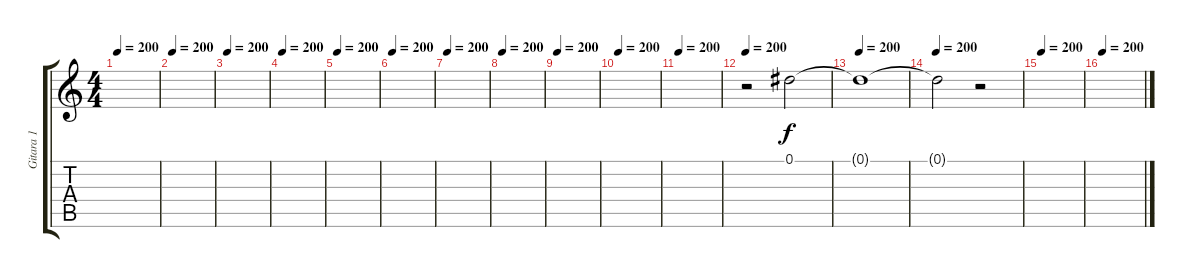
\track ("Gitara 1" "Gitara 1") {instrument overdrivenguitar}
\staff {score tabs}
\tuning (Eb4 Bb3 Gb3 Db3 Ab2 Eb2) {hide}
\ts (4 4)
\tempo 200
\clef g2
\ks c
|
\tempo 200
|
\tempo 200
|
\tempo 200
|
\tempo 200
|
\tempo 200
|
\tempo 200
|
\tempo 200
|
\tempo 200
|
\tempo 200
|
\tempo 200
|
\tempo 200
r.2 0.1.2{instrument seashore} |
\tempo 200
0.1{t}.1 |
\tempo 200
0.1{t}.2 r.2 |
\tempo 200
|
\tempo 200
